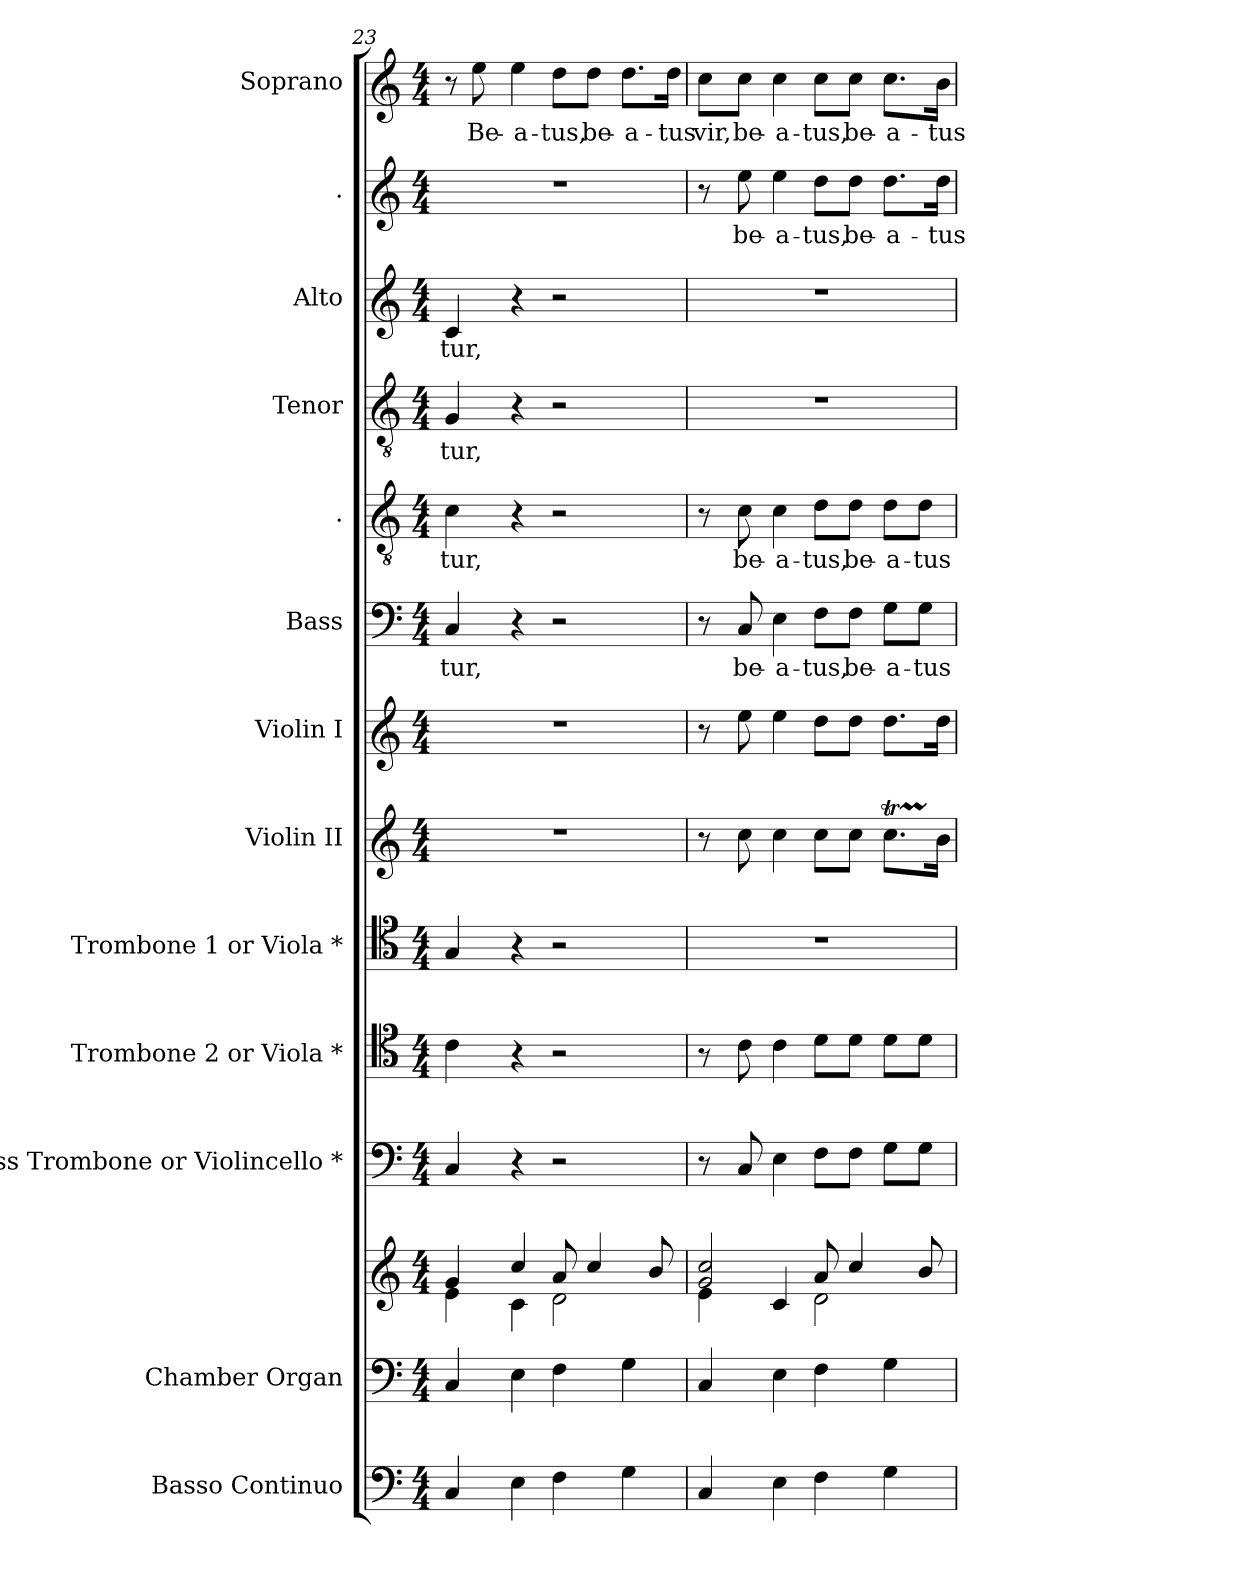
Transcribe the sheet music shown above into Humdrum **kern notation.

**kern	**kern	**kern	**kern	**kern	**kern	**kern	**kern	**kern	**text	**kern	**text	**kern	**text	**kern	**text	**kern	**text	**kern	**text
*part13	*part12	*part12	*part11	*part10	*part9	*part8	*part7	*part6	*part6	*part5	*part5	*part4	*part4	*part3	*part3	*part2	*part2	*part1	*part1
*staff14	*staff13	*staff12	*staff11	*staff10	*staff9	*staff8	*staff7	*staff6	*staff6	*staff5	*staff5	*staff4	*staff4	*staff3	*staff3	*staff2	*staff2	*staff1	*staff1
*I"Basso  Continuo	*I"Chamber  Organ	*	*I"Bass Trombone or Violincello *	*I"Trombone 2 or Viola *	*I"Trombone 1 or Viola *	*I"Violin II	*I"Violin I	*I"Bass	*	*I".	*	*I"Tenor	*	*I"Alto	*	*I".	*	*I"Soprano	*
*I'B Cont	*I'Org.	*	*I'B. Tbn.	*I'Tbn 2	*I'Tbn 1	*I'Vln. II	*I'Vln. I	*I'B.	*	*	*	*I'T,	*	*I'A.	*	*	*	*I'S.	*
*clefF4	*clefF4	*clefG2	*clefF4	*clefC4	*clefC4	*clefG2	*clefG2	*clefF4	*	*clefGv2	*	*clefGv2	*	*clefG2	*	*clefG2	*	*clefG2	*
*ITrd7c12	*	*	*	*	*	*	*	*	*	*ITrd7c12	*	*ITrd7c12	*	*	*	*	*	*	*
*k[]	*k[]	*k[]	*k[]	*k[]	*k[]	*k[]	*k[]	*k[]	*	*k[]	*	*k[]	*	*k[]	*	*k[]	*	*k[]	*
*C:	*C:	*C:	*C:	*C:	*C:	*C:	*C:	*C:	*	*C:	*	*C:	*	*C:	*	*C:	*	*C:	*
*M4/4	*M4/4	*M4/4	*M4/4	*M4/4	*M4/4	*M4/4	*M4/4	*M4/4	*	*M4/4	*	*M4/4	*	*M4/4	*	*M4/4	*	*M4/4	*
=23	=23	=23	=23	=23	=23	=23	=23	=23	=23	=23	=23	=23	=23	=23	=23	=23	=23	=23	=23
*	*	*^	*	*	*	*	*	*	*	*	*	*	*	*	*	*	*	*	*
!	!	!	!	!	!	!	!	!	!	!LO:LY:b:color=#000000	!	!	!	!	!	!	!	!	!	!
!	!	!	!	!	!	!	!	!	!	!	!	!LO:LY:b:color=#000000	!	!	!	!	!	!	!	!
!	!	!	!	!	!	!	!	!	!	!	!	!	!	!LO:LY:b:color=#000000	!	!	!	!	!	!
!	!	!	!	!	!	!	!	!	!	!	!	!	!	!	!	!LO:LY:b:color=#000000	!	!	!	!
4CCi/	4Ci/	4gi/	4ei\	4Ci/	4ci\	4Gi/	1r	1r	4Ci/	-tur,	4Ci\	-tur,	4GGi/	-tur,	4ci/	-tur,	1r	.	8r	.
!	!	!	!	!	!	!	!	!	!	!	!	!	!	!	!	!	!	!	!	!LO:LY:b:color=#000000
.	.	.	.	.	.	.	.	.	.	.	.	.	.	.	.	.	.	.	8eei\	Be-
!	!	!	!	!	!	!	!	!	!	!	!	!	!	!	!	!	!	!	!	!LO:LY:b:color=#000000
4EEi\	4Ei\	4cci/	4ci\	4r	4r	4r	.	.	4r	.	4r	.	4r	.	4r	.	.	.	4eei\	-a-
!	!	!	!	!	!	!	!	!	!	!	!	!	!	!	!	!	!	!	!	!LO:LY:b:color=#000000
4FFi\	4Fi\	8ai/	2di\	2r	2r	2r	.	.	2r	.	2r	.	2r	.	2r	.	.	.	8ddi\L	-tus,
!	!	!	!	!	!	!	!	!	!	!	!	!	!	!	!	!	!	!	!	!LO:LY:b:color=#000000
.	.	4cci/	.	.	.	.	.	.	.	.	.	.	.	.	.	.	.	.	8ddi\J	be-
!	!	!	!	!	!	!	!	!	!	!	!	!	!	!	!	!	!	!	!	!LO:LY:b:color=#000000
4GGi\	4Gi\	.	.	.	.	.	.	.	.	.	.	.	.	.	.	.	.	.	8.ddi\L	-a-
.	.	8bi/	.	.	.	.	.	.	.	.	.	.	.	.	.	.	.	.	.	.
!	!	!	!	!	!	!	!	!	!	!	!	!	!	!	!	!	!	!	!	!LO:LY:b:color=#000000
.	.	.	.	.	.	.	.	.	.	.	.	.	.	.	.	.	.	.	16ddi\Jk	-tus
!!LO:PB:g=z
=24	=24	=24	=24	=24	=24	=24	=24	=24	=24	=24	=24	=24	=24	=24	=24	=24	=24	=24	=24	=24
!	!	!	!	!	!	!	!	!	!	!	!	!	!	!	!	!	!	!	!	!LO:LY:b:color=#000000
4CCi/	4Ci/	2gi/ 2cci	4ei\	8r	8r	1r	8r	8r	8r	.	8r	.	1r	.	1r	.	8r	.	8cci\L	vir,
!	!	!	!	!	!	!	!	!	!	!LO:LY:b:color=#000000	!	!	!	!	!	!	!	!	!	!
!	!	!	!	!	!	!	!	!	!	!	!	!LO:LY:b:color=#000000	!	!	!	!	!	!	!	!
!	!	!	!	!	!	!	!	!	!	!	!	!	!	!	!	!	!	!LO:LY:b:color=#000000	!	!
!	!	!	!	!	!	!	!	!	!	!	!	!	!	!	!	!	!	!	!	!LO:LY:b:color=#000000
.	.	.	.	8Ci/	8ci\	.	8cci\	8eei\	8Ci/	be-	8Ci\	be-	.	.	.	.	8eei\	be-	8cci\J	be-
!	!	!	!	!	!	!	!	!	!	!LO:LY:b:color=#000000	!	!	!	!	!	!	!	!	!	!
!	!	!	!	!	!	!	!	!	!	!	!	!LO:LY:b:color=#000000	!	!	!	!	!	!	!	!
!	!	!	!	!	!	!	!	!	!	!	!	!	!	!	!	!	!	!LO:LY:b:color=#000000	!	!
!	!	!	!	!	!	!	!	!	!	!	!	!	!	!	!	!	!	!	!	!LO:LY:b:color=#000000
4EEi\	4Ei\	.	4ci/	4Ei\	4ci\	.	4cci\	4eei\	4Ei\	-a-	4Ci\	-a-	.	.	.	.	4eei\	-a-	4cci\	-a-
!	!	!	!	!	!	!	!	!	!	!LO:LY:b:color=#000000	!	!	!	!	!	!	!	!	!	!
!	!	!	!	!	!	!	!	!	!	!	!	!LO:LY:b:color=#000000	!	!	!	!	!	!	!	!
!	!	!	!	!	!	!	!	!	!	!	!	!	!	!	!	!	!	!LO:LY:b:color=#000000	!	!
!	!	!	!	!	!	!	!	!	!	!	!	!	!	!	!	!	!	!	!	!LO:LY:b:color=#000000
4FFi\	4Fi\	8ai/	2di\	8Fi\L	8di\L	.	8cci\L	8ddi\L	8Fi\L	-tus,	8Di\L	-tus,	.	.	.	.	8ddi\L	-tus,	8cci\L	-tus,
!	!	!	!	!	!	!	!	!	!	!LO:LY:b:color=#000000	!	!	!	!	!	!	!	!	!	!
!	!	!	!	!	!	!	!	!	!	!	!	!LO:LY:b:color=#000000	!	!	!	!	!	!	!	!
!	!	!	!	!	!	!	!	!	!	!	!	!	!	!	!	!	!	!LO:LY:b:color=#000000	!	!
!	!	!	!	!	!	!	!	!	!	!	!	!	!	!	!	!	!	!	!	!LO:LY:b:color=#000000
.	.	4cci/	.	8Fi\J	8di\J	.	8cci\J	8ddi\J	8Fi\J	be-	8Di\J	be-	.	.	.	.	8ddi\J	be-	8cci\J	be-
!	!	!	!	!	!	!	!	!	!	!LO:LY:b:color=#000000	!	!	!	!	!	!	!	!	!	!
!	!	!	!	!	!	!	!	!	!	!	!	!LO:LY:b:color=#000000	!	!	!	!	!	!	!	!
!	!	!	!	!	!	!	!	!	!	!	!	!	!	!	!	!	!	!LO:LY:b:color=#000000	!	!
!	!	!	!	!	!	!	!	!	!	!	!	!	!	!	!	!	!	!	!	!LO:LY:b:color=#000000
4GGi\	4Gi\	.	.	8Gi\L	8di\L	.	8.ccTTi\L	8.ddi\L	8Gi\L	-a-	8Di\L	-a-	.	.	.	.	8.ddi\L	-a-	8.cci\L	-a-
!	!	!	!	!	!	!	!	!	!	!LO:LY:b:color=#000000	!	!	!	!	!	!	!	!	!	!
!	!	!	!	!	!	!	!	!	!	!	!	!LO:LY:b:color=#000000	!	!	!	!	!	!	!	!
.	.	8bi/	.	8Gi\J	8di\J	.	.	.	8Gi\J	-tus	8Di\J	-tus	.	.	.	.	.	.	.	.
!	!	!	!	!	!	!	!	!	!	!	!	!	!	!	!	!	!	!LO:LY:b:color=#000000	!	!
!	!	!	!	!	!	!	!	!	!	!	!	!	!	!	!	!	!	!	!	!LO:LY:b:color=#000000
.	.	.	.	.	.	.	16bi\Jk	16ddi\Jk	.	.	.	.	.	.	.	.	16ddi\Jk	-tus	16bi\Jk	-tus
*	*	*v	*v	*	*	*	*	*	*	*	*	*	*	*	*	*	*	*	*	*
=	=	=	=	=	=	=	=	=	=	=	=	=	=	=	=	=	=	=	=
*-	*-	*-	*-	*-	*-	*-	*-	*-	*-	*-	*-	*-	*-	*-	*-	*-	*-	*-	*-
